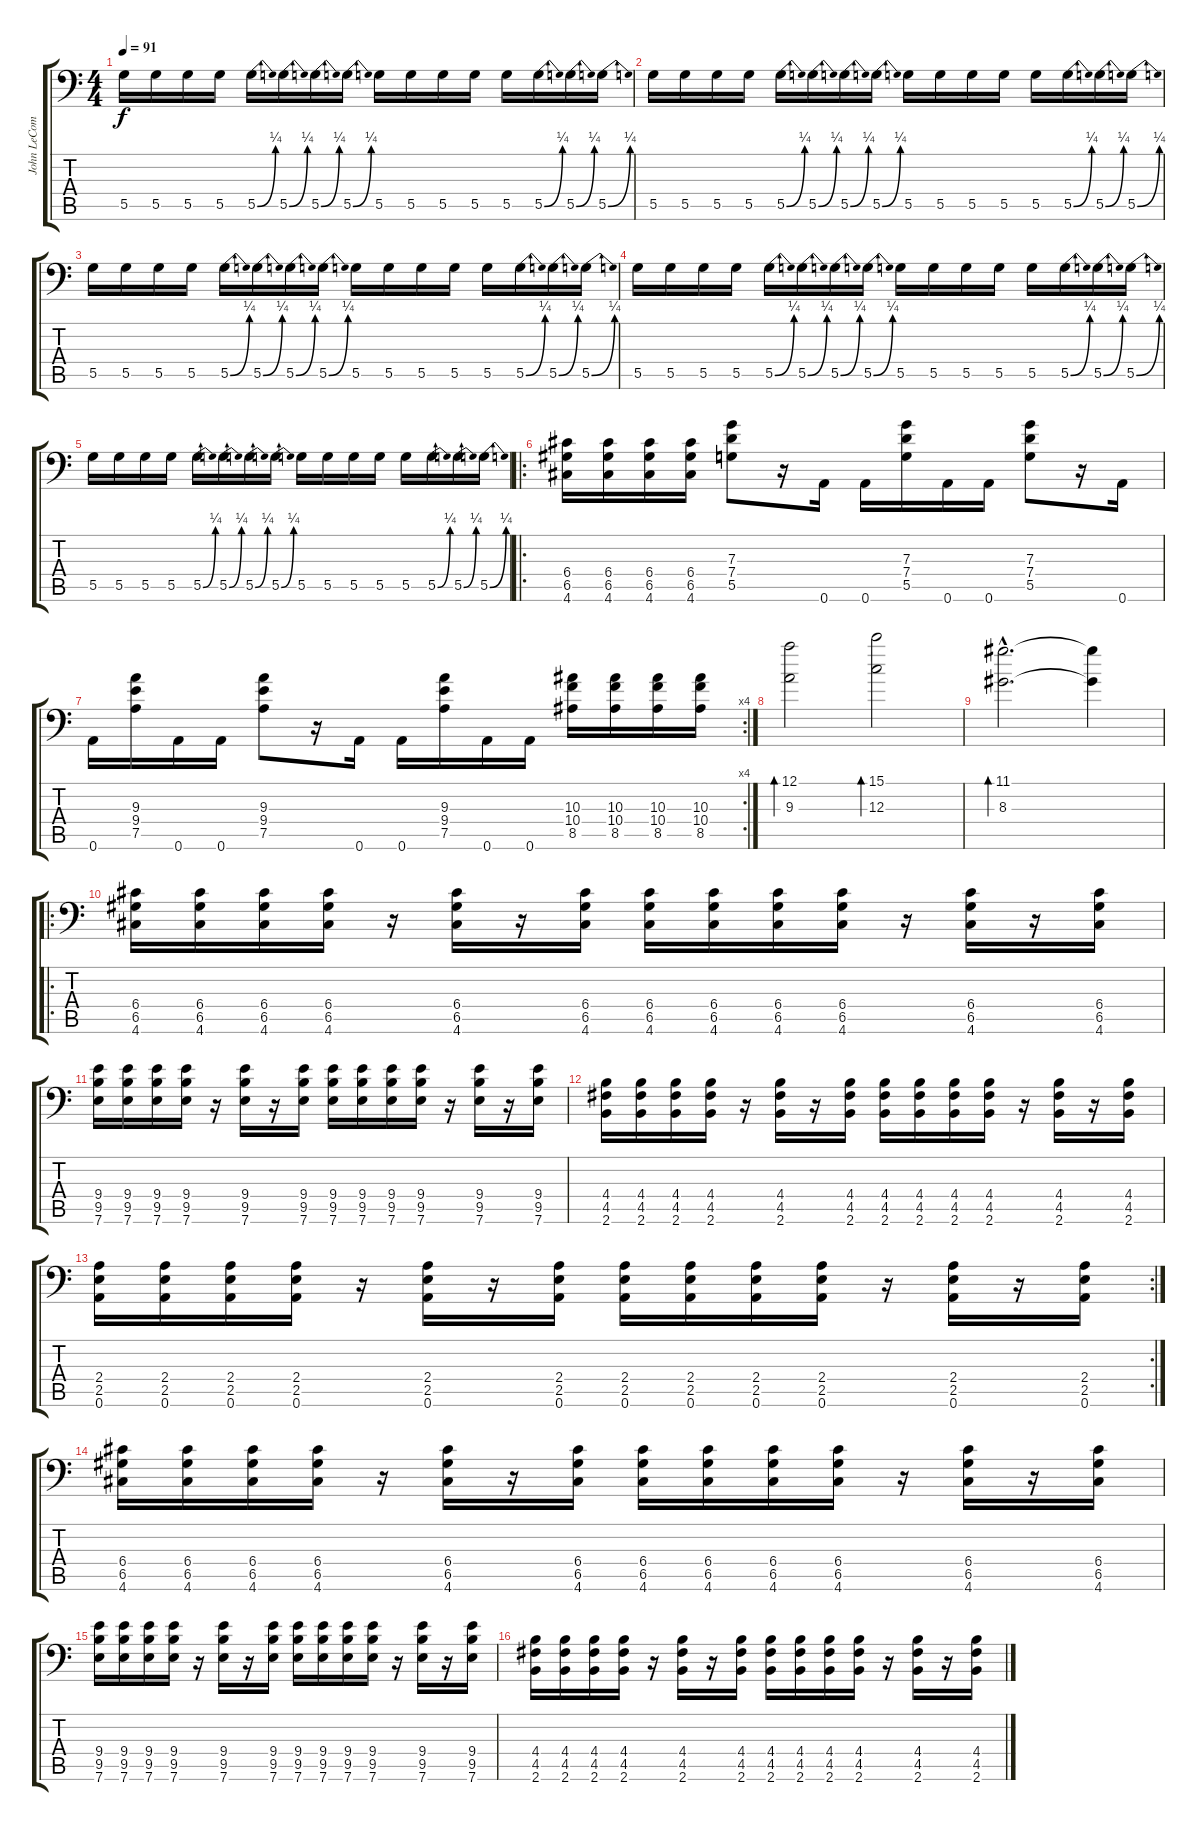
\track ("John LeCompt (Guitar I)" "John LeCom") {instrument distortionguitar}
\staff {score tabs}
\tuning (A3 F3 C3 G2 D2 A1) {hide}
\ts (4 4)
\tempo 91
\clef f4
\ks c
5.5.16{dy f} 5.5.16 5.5.16 5.5.16 5.5{be (bend 0 0 60 1)}.16 5.5{be (bend 0 0 60 1)}.16 5.5{be (bend 0 0 60 1)}.16 5.5{be (bend 0 0 60 1)}.16 5.5.16 5.5.16 5.5.16 5.5.16 5.5.16 5.5{be (bend 0 0 60 1)}.16 5.5{be (bend 0 0 60 1)}.16 5.5{be (bend 0 0 60 1)}.16 |
5.5.16 5.5.16 5.5.16 5.5.16 5.5{be (bend 0 0 60 1)}.16 5.5{be (bend 0 0 60 1)}.16 5.5{be (bend 0 0 60 1)}.16 5.5{be (bend 0 0 60 1)}.16 5.5.16 5.5.16 5.5.16 5.5.16 5.5.16 5.5{be (bend 0 0 60 1)}.16 5.5{be (bend 0 0 60 1)}.16 5.5{be (bend 0 0 60 1)}.16 |
5.5.16 5.5.16 5.5.16 5.5.16 5.5{be (bend 0 0 60 1)}.16 5.5{be (bend 0 0 60 1)}.16 5.5{be (bend 0 0 60 1)}.16 5.5{be (bend 0 0 60 1)}.16 5.5.16 5.5.16 5.5.16 5.5.16 5.5.16 5.5{be (bend 0 0 60 1)}.16 5.5{be (bend 0 0 60 1)}.16 5.5{be (bend 0 0 60 1)}.16 |
5.5.16 5.5.16 5.5.16 5.5.16 5.5{be (bend 0 0 60 1)}.16 5.5{be (bend 0 0 60 1)}.16 5.5{be (bend 0 0 60 1)}.16 5.5{be (bend 0 0 60 1)}.16 5.5.16 5.5.16 5.5.16 5.5.16 5.5.16 5.5{be (bend 0 0 60 1)}.16 5.5{be (bend 0 0 60 1)}.16 5.5{be (bend 0 0 60 1)}.16 |
5.5.16 5.5.16 5.5.16 5.5.16 5.5{be (bend 0 0 60 1)}.16 5.5{be (bend 0 0 60 1)}.16 5.5{be (bend 0 0 60 1)}.16 5.5{be (bend 0 0 60 1)}.16 5.5.16 5.5.16 5.5.16 5.5.16 5.5.16 5.5{be (bend 0 0 60 1)}.16 5.5{be (bend 0 0 60 1)}.16 5.5{be (bend 0 0 60 1)}.16 |
\ro
(6.4 6.5 4.6).16{volume 13 instrument distortionguitar} (6.4 6.5 4.6).16 (6.4 6.5 4.6).16 (6.4 6.5 4.6).16 (7.3 7.4 5.5).8 r.16 0.6.16 0.6.16 (7.3 7.4 5.5).16 0.6.16 0.6.16 (7.3 7.4 5.5).8 r.16 0.6.16 |
\rc 4
0.6.16 (9.3 9.4 7.5).16 0.6.16 0.6.16 (9.3 9.4 7.5).8 r.16 0.6.16 0.6.16 (9.3 9.4 7.5).16 0.6.16 0.6.16 (10.3 10.4 8.5).16 (10.3 10.4 8.5).16 (10.3 10.4 8.5).16 (10.3 10.4 8.5).16 |
(12.1 9.3).2{bd 240 volume 8 instrument electricguitarclean} (15.1 12.3).2{bd 240} |
(11.1{hac} 8.3{hac}).2{d bd 240} (11.1{t} 8.3{t}).4 |
\ro
(6.4 6.5 4.6).16{volume 13 instrument distortionguitar} (6.4 6.5 4.6).16 (6.4 6.5 4.6).16 (6.4 6.5 4.6).16 r.16 (6.4 6.5 4.6).16 r.16 (6.4 6.5 4.6).16 (6.4 6.5 4.6).16 (6.4 6.5 4.6).16 (6.4 6.5 4.6).16 (6.4 6.5 4.6).16 r.16 (6.4 6.5 4.6).16 r.16 (6.4 6.5 4.6).16 |
(9.4 9.5 7.6).16 (9.4 9.5 7.6).16 (9.4 9.5 7.6).16 (9.4 9.5 7.6).16 r.16 (9.4 9.5 7.6).16 r.16 (9.4 9.5 7.6).16 (9.4 9.5 7.6).16 (9.4 9.5 7.6).16 (9.4 9.5 7.6).16 (9.4 9.5 7.6).16 r.16 (9.4 9.5 7.6).16 r.16 (9.4 9.5 7.6).16 |
(4.4 4.5 2.6).16 (4.4 4.5 2.6).16 (4.4 4.5 2.6).16 (4.4 4.5 2.6).16 r.16 (4.4 4.5 2.6).16 r.16 (4.4 4.5 2.6).16 (4.4 4.5 2.6).16 (4.4 4.5 2.6).16 (4.4 4.5 2.6).16 (4.4 4.5 2.6).16 r.16 (4.4 4.5 2.6).16 r.16 (4.4 4.5 2.6).16 |
\rc 2
(2.4 2.5 0.6).16 (2.4 2.5 0.6).16 (2.4 2.5 0.6).16 (2.4 2.5 0.6).16 r.16 (2.4 2.5 0.6).16 r.16 (2.4 2.5 0.6).16 (2.4 2.5 0.6).16 (2.4 2.5 0.6).16 (2.4 2.5 0.6).16 (2.4 2.5 0.6).16 r.16 (2.4 2.5 0.6).16 r.16 (2.4 2.5 0.6).16 |
(6.4 6.5 4.6).16 (6.4 6.5 4.6).16 (6.4 6.5 4.6).16 (6.4 6.5 4.6).16 r.16 (6.4 6.5 4.6).16 r.16 (6.4 6.5 4.6).16 (6.4 6.5 4.6).16 (6.4 6.5 4.6).16 (6.4 6.5 4.6).16 (6.4 6.5 4.6).16 r.16 (6.4 6.5 4.6).16 r.16 (6.4 6.5 4.6).16 |
(9.4 9.5 7.6).16 (9.4 9.5 7.6).16 (9.4 9.5 7.6).16 (9.4 9.5 7.6).16 r.16 (9.4 9.5 7.6).16 r.16 (9.4 9.5 7.6).16 (9.4 9.5 7.6).16 (9.4 9.5 7.6).16 (9.4 9.5 7.6).16 (9.4 9.5 7.6).16 r.16 (9.4 9.5 7.6).16 r.16 (9.4 9.5 7.6).16 |
(4.4 4.5 2.6).16 (4.4 4.5 2.6).16 (4.4 4.5 2.6).16 (4.4 4.5 2.6).16 r.16 (4.4 4.5 2.6).16 r.16 (4.4 4.5 2.6).16 (4.4 4.5 2.6).16 (4.4 4.5 2.6).16 (4.4 4.5 2.6).16 (4.4 4.5 2.6).16 r.16 (4.4 4.5 2.6).16 r.16 (4.4 4.5 2.6).16
